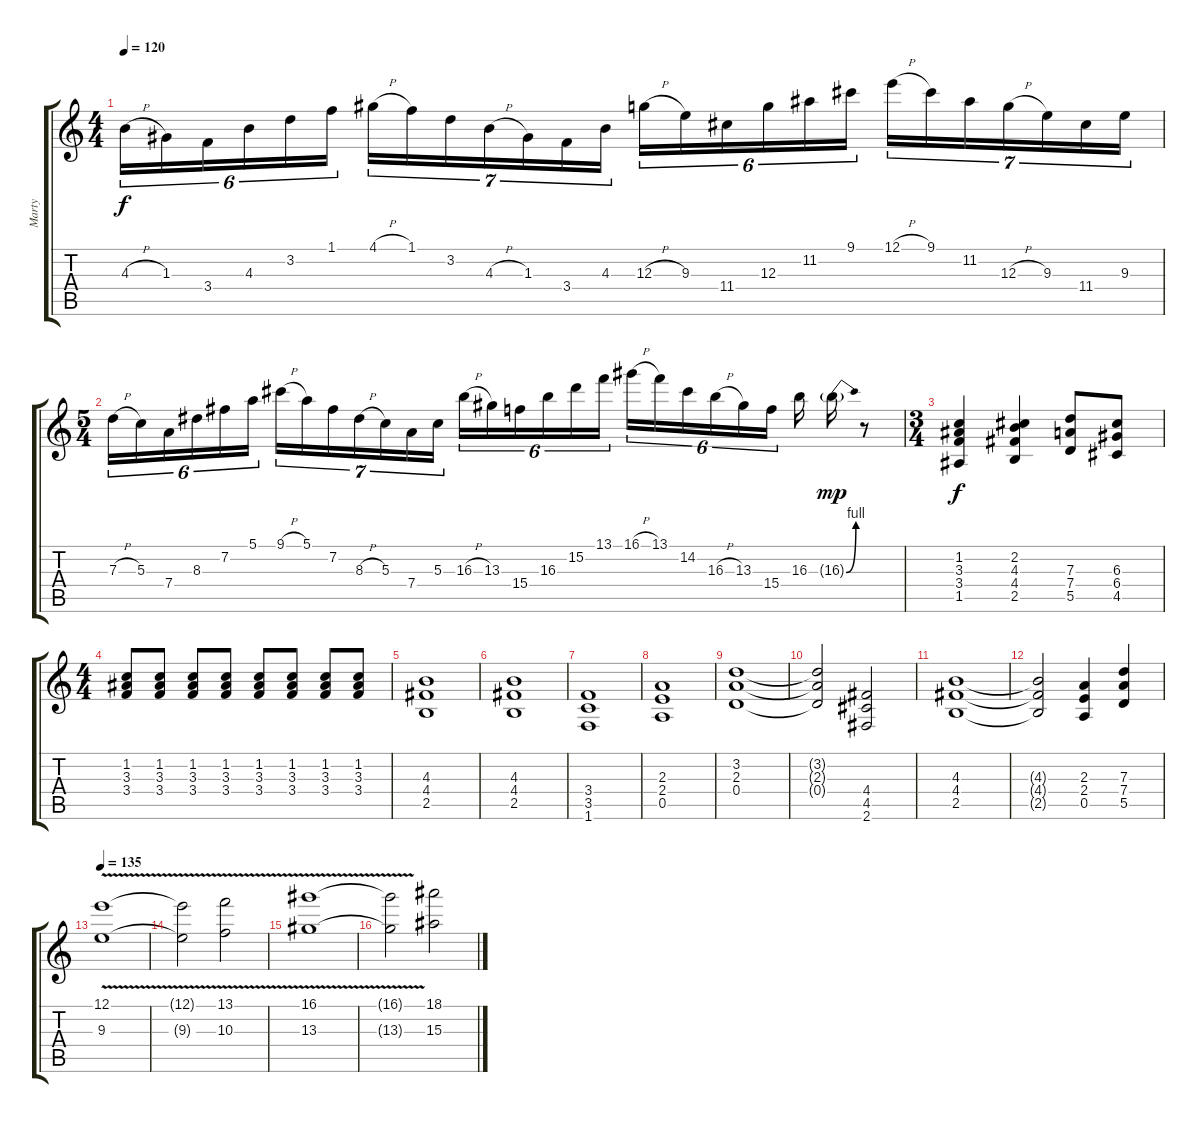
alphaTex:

\track ("Marty" "Marty") {instrument distortionguitar}
\staff {score tabs}
\tuning (E4 B3 G3 D3 A2 E2) {hide}
\ts (4 4)
\tempo 120
\clef g2
\ks c
4.3{h}.16{tu (6 4) dy f} 1.3.16{tu (6 4)} 3.4.16{tu (6 4)} 4.3.16{tu (6 4)} 3.2.16{tu (6 4)} 1.1.16{tu (6 4)} 4.1{h}.16{tu (7 4)} 1.1.16{tu (7 4)} 3.2.16{tu (7 4)} 4.3{h}.16{tu (7 4)} 1.3.16{tu (7 4)} 3.4.16{tu (7 4)} 4.3.16{tu (7 4)} 12.3{h}.16{tu (6 4)} 9.3.16{tu (6 4)} 11.4.16{tu (6 4)} 12.3.16{tu (6 4)} 11.2.16{tu (6 4)} 9.1.16{tu (6 4)} 12.1{h}.16{tu (7 4)} 9.1.16{tu (7 4)} 11.2.16{tu (7 4)} 12.3{h}.16{tu (7 4)} 9.3.16{tu (7 4)} 11.4.16{tu (7 4)} 9.3.16{tu (7 4)} |
\ts (5 4)
7.3{h}.16{tu (6 4)} 5.3.16{tu (6 4)} 7.4.16{tu (6 4)} 8.3.16{tu (6 4)} 7.2.16{tu (6 4)} 5.1.16{tu (6 4)} 9.1{h}.16{tu (7 4)} 5.1.16{tu (7 4)} 7.2.16{tu (7 4)} 8.3{h}.16{tu (7 4)} 5.3.16{tu (7 4)} 7.4.16{tu (7 4)} 5.3.16{tu (7 4)} 16.3{h}.16{tu (6 4)} 13.3.16{tu (6 4)} 15.4.16{tu (6 4)} 16.3.16{tu (6 4)} 15.2.16{tu (6 4)} 13.1.16{tu (6 4)} 16.1{h}.16{tu (6 4)} 13.1.16{tu (6 4)} 14.2.16{tu (6 4)} 16.3{h}.16{tu (6 4)} 13.3.16{tu (6 4)} 15.4.16{tu (6 4)} 16.3.16 16.3{be (bend 0 0 60 4) g}.16{dy mp} r.8 |
\ts (3 4)
(1.2 3.3 3.4 1.5).4{dy f} (2.2 4.3 4.4 2.5).4 (7.3 7.4 5.5).8 (6.3 6.4 4.5).8 |
\ts (4 4)
(1.2 3.3 3.4).8 (1.2 3.3 3.4).8 (1.2 3.3 3.4).8 (1.2 3.3 3.4).8 (1.2 3.3 3.4).8 (1.2 3.3 3.4).8 (1.2 3.3 3.4).8 (1.2 3.3 3.4).8 |
(4.3 4.4 2.5).1 |
(4.3 4.4 2.5).1 |
(3.4 3.5 1.6).1 |
(2.3 2.4 0.5).1 |
(3.2 2.3 0.4).1 |
(3.2{t} 2.3{t} 0.4{t}).2 (4.4 4.5 2.6).2 |
(4.3 4.4 2.5).1 |
(4.3{t} 4.4{t} 2.5{t}).2 (2.3 2.4 0.5).4 (7.3 7.4 5.5).4 |
\tempo 135
(12.1{v} 9.3{v}).1 |
(12.1{t} 9.3{t}).2 (13.1{v} 10.3{v}).2 |
(16.1{v} 13.3{v}).1 |
(16.1{t} 13.3{t}).2 (18.1 15.3).2
